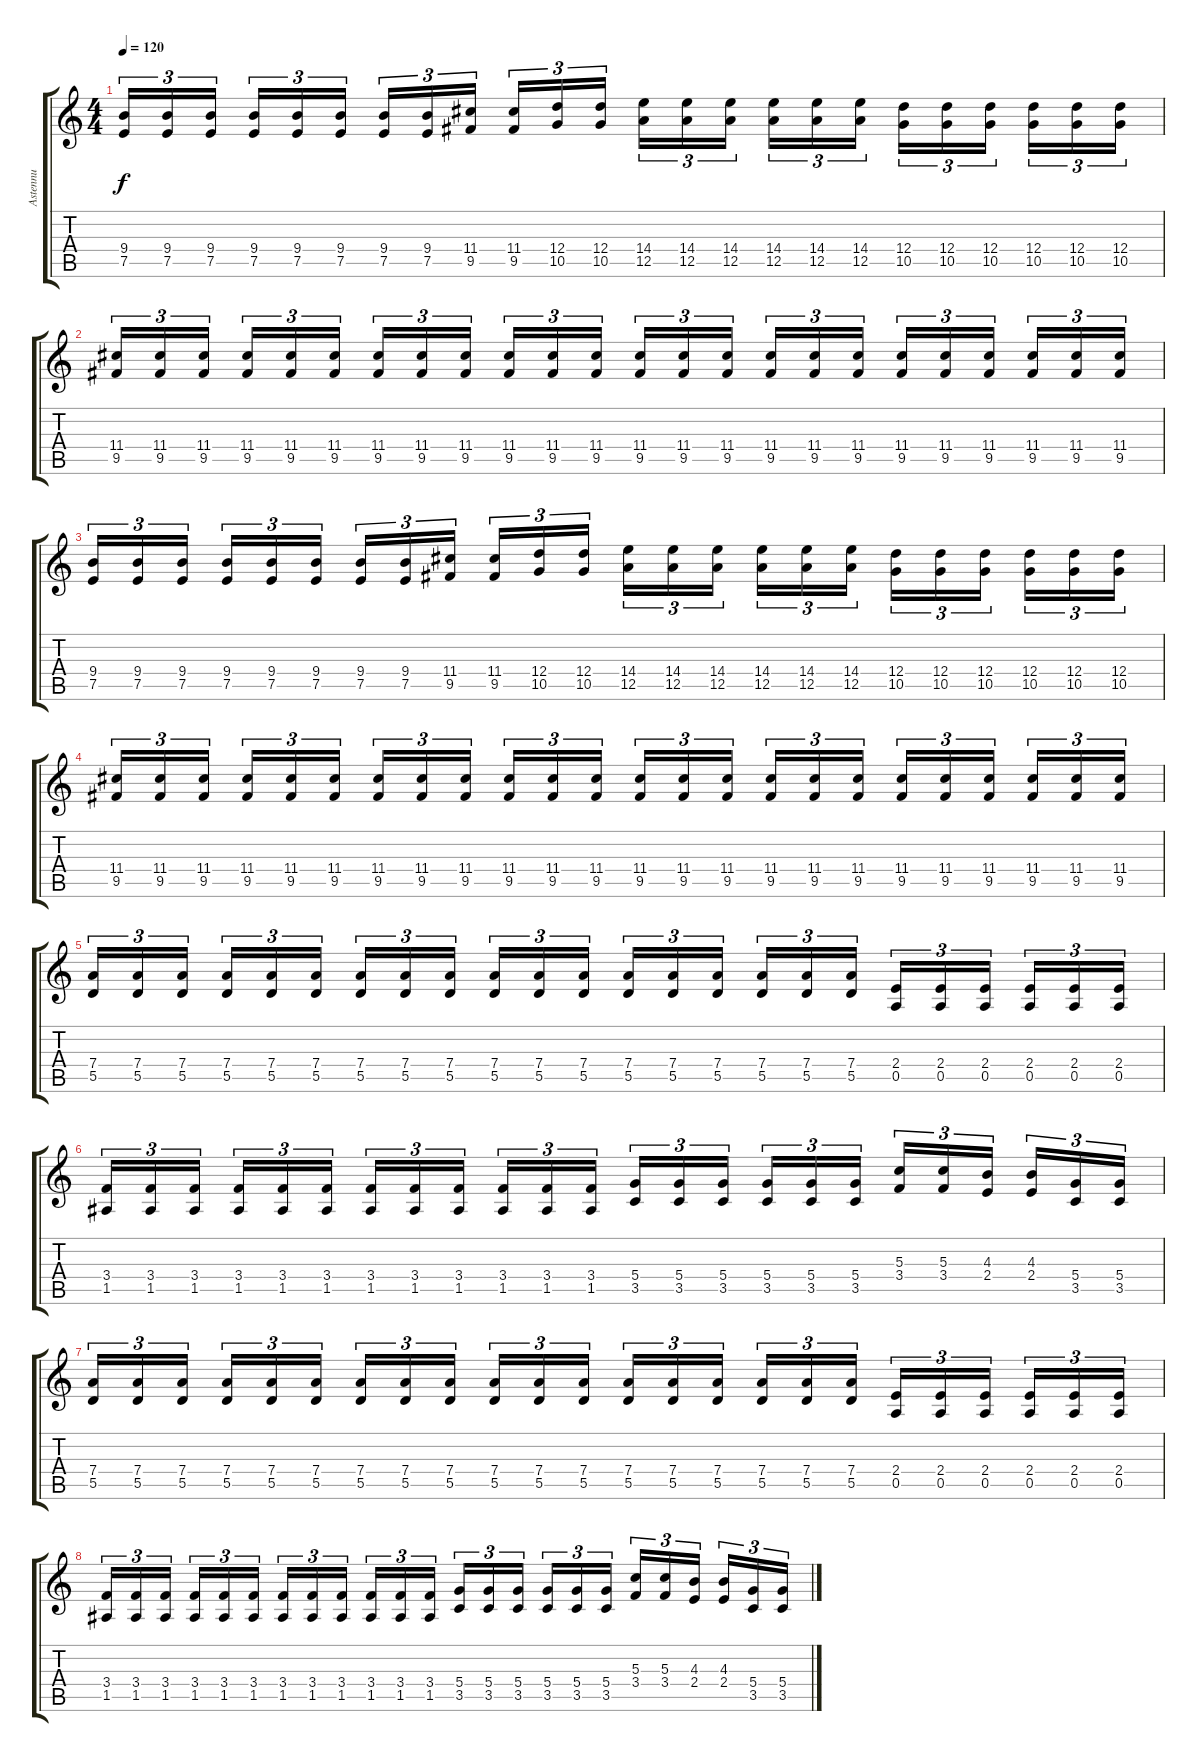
\track ("Astennu" "Astennu") {instrument distortionguitar}
\staff {score tabs}
\tuning (E4 B3 G3 D3 A2 E2) {hide}
\ts (4 4)
\tempo 120
\clef g2
\ks c
(9.4 7.5).16{tu (3 2) dy f} (9.4 7.5).16{tu (3 2)} (9.4 7.5).16{tu (3 2)} (9.4 7.5).16{tu (3 2)} (9.4 7.5).16{tu (3 2)} (9.4 7.5).16{tu (3 2)} (9.4 7.5).16{tu (3 2)} (9.4 7.5).16{tu (3 2)} (11.4 9.5).16{tu (3 2)} (11.4 9.5).16{tu (3 2)} (12.4 10.5).16{tu (3 2)} (12.4 10.5).16{tu (3 2)} (14.4 12.5).16{tu (3 2)} (14.4 12.5).16{tu (3 2)} (14.4 12.5).16{tu (3 2)} (14.4 12.5).16{tu (3 2)} (14.4 12.5).16{tu (3 2)} (14.4 12.5).16{tu (3 2)} (12.4 10.5).16{tu (3 2)} (12.4 10.5).16{tu (3 2)} (12.4 10.5).16{tu (3 2)} (12.4 10.5).16{tu (3 2)} (12.4 10.5).16{tu (3 2)} (12.4 10.5).16{tu (3 2)} |
(11.4 9.5).16{tu (3 2)} (11.4 9.5).16{tu (3 2)} (11.4 9.5).16{tu (3 2)} (11.4 9.5).16{tu (3 2)} (11.4 9.5).16{tu (3 2)} (11.4 9.5).16{tu (3 2)} (11.4 9.5).16{tu (3 2)} (11.4 9.5).16{tu (3 2)} (11.4 9.5).16{tu (3 2)} (11.4 9.5).16{tu (3 2)} (11.4 9.5).16{tu (3 2)} (11.4 9.5).16{tu (3 2)} (11.4 9.5).16{tu (3 2)} (11.4 9.5).16{tu (3 2)} (11.4 9.5).16{tu (3 2)} (11.4 9.5).16{tu (3 2)} (11.4 9.5).16{tu (3 2)} (11.4 9.5).16{tu (3 2)} (11.4 9.5).16{tu (3 2)} (11.4 9.5).16{tu (3 2)} (11.4 9.5).16{tu (3 2)} (11.4 9.5).16{tu (3 2)} (11.4 9.5).16{tu (3 2)} (11.4 9.5).16{tu (3 2)} |
(9.4 7.5).16{tu (3 2)} (9.4 7.5).16{tu (3 2)} (9.4 7.5).16{tu (3 2)} (9.4 7.5).16{tu (3 2)} (9.4 7.5).16{tu (3 2)} (9.4 7.5).16{tu (3 2)} (9.4 7.5).16{tu (3 2)} (9.4 7.5).16{tu (3 2)} (11.4 9.5).16{tu (3 2)} (11.4 9.5).16{tu (3 2)} (12.4 10.5).16{tu (3 2)} (12.4 10.5).16{tu (3 2)} (14.4 12.5).16{tu (3 2)} (14.4 12.5).16{tu (3 2)} (14.4 12.5).16{tu (3 2)} (14.4 12.5).16{tu (3 2)} (14.4 12.5).16{tu (3 2)} (14.4 12.5).16{tu (3 2)} (12.4 10.5).16{tu (3 2)} (12.4 10.5).16{tu (3 2)} (12.4 10.5).16{tu (3 2)} (12.4 10.5).16{tu (3 2)} (12.4 10.5).16{tu (3 2)} (12.4 10.5).16{tu (3 2)} |
(11.4 9.5).16{tu (3 2)} (11.4 9.5).16{tu (3 2)} (11.4 9.5).16{tu (3 2)} (11.4 9.5).16{tu (3 2)} (11.4 9.5).16{tu (3 2)} (11.4 9.5).16{tu (3 2)} (11.4 9.5).16{tu (3 2)} (11.4 9.5).16{tu (3 2)} (11.4 9.5).16{tu (3 2)} (11.4 9.5).16{tu (3 2)} (11.4 9.5).16{tu (3 2)} (11.4 9.5).16{tu (3 2)} (11.4 9.5).16{tu (3 2)} (11.4 9.5).16{tu (3 2)} (11.4 9.5).16{tu (3 2)} (11.4 9.5).16{tu (3 2)} (11.4 9.5).16{tu (3 2)} (11.4 9.5).16{tu (3 2)} (11.4 9.5).16{tu (3 2)} (11.4 9.5).16{tu (3 2)} (11.4 9.5).16{tu (3 2)} (11.4 9.5).16{tu (3 2)} (11.4 9.5).16{tu (3 2)} (11.4 9.5).16{tu (3 2)} |
(7.4 5.5).16{tu (3 2)} (7.4 5.5).16{tu (3 2)} (7.4 5.5).16{tu (3 2)} (7.4 5.5).16{tu (3 2)} (7.4 5.5).16{tu (3 2)} (7.4 5.5).16{tu (3 2)} (7.4 5.5).16{tu (3 2)} (7.4 5.5).16{tu (3 2)} (7.4 5.5).16{tu (3 2)} (7.4 5.5).16{tu (3 2)} (7.4 5.5).16{tu (3 2)} (7.4 5.5).16{tu (3 2)} (7.4 5.5).16{tu (3 2)} (7.4 5.5).16{tu (3 2)} (7.4 5.5).16{tu (3 2)} (7.4 5.5).16{tu (3 2)} (7.4 5.5).16{tu (3 2)} (7.4 5.5).16{tu (3 2)} (2.4 0.5).16{tu (3 2)} (2.4 0.5).16{tu (3 2)} (2.4 0.5).16{tu (3 2)} (2.4 0.5).16{tu (3 2)} (2.4 0.5).16{tu (3 2)} (2.4 0.5).16{tu (3 2)} |
(3.4 1.5).16{tu (3 2)} (3.4 1.5).16{tu (3 2)} (3.4 1.5).16{tu (3 2)} (3.4 1.5).16{tu (3 2)} (3.4 1.5).16{tu (3 2)} (3.4 1.5).16{tu (3 2)} (3.4 1.5).16{tu (3 2)} (3.4 1.5).16{tu (3 2)} (3.4 1.5).16{tu (3 2)} (3.4 1.5).16{tu (3 2)} (3.4 1.5).16{tu (3 2)} (3.4 1.5).16{tu (3 2)} (5.4 3.5).16{tu (3 2)} (5.4 3.5).16{tu (3 2)} (5.4 3.5).16{tu (3 2)} (5.4 3.5).16{tu (3 2)} (5.4 3.5).16{tu (3 2)} (5.4 3.5).16{tu (3 2)} (5.3 3.4).16{tu (3 2)} (5.3 3.4).16{tu (3 2)} (4.3 2.4).16{tu (3 2)} (4.3 2.4).16{tu (3 2)} (5.4 3.5).16{tu (3 2)} (5.4 3.5).16{tu (3 2)} |
(7.4 5.5).16{tu (3 2)} (7.4 5.5).16{tu (3 2)} (7.4 5.5).16{tu (3 2)} (7.4 5.5).16{tu (3 2)} (7.4 5.5).16{tu (3 2)} (7.4 5.5).16{tu (3 2)} (7.4 5.5).16{tu (3 2)} (7.4 5.5).16{tu (3 2)} (7.4 5.5).16{tu (3 2)} (7.4 5.5).16{tu (3 2)} (7.4 5.5).16{tu (3 2)} (7.4 5.5).16{tu (3 2)} (7.4 5.5).16{tu (3 2)} (7.4 5.5).16{tu (3 2)} (7.4 5.5).16{tu (3 2)} (7.4 5.5).16{tu (3 2)} (7.4 5.5).16{tu (3 2)} (7.4 5.5).16{tu (3 2)} (2.4 0.5).16{tu (3 2)} (2.4 0.5).16{tu (3 2)} (2.4 0.5).16{tu (3 2)} (2.4 0.5).16{tu (3 2)} (2.4 0.5).16{tu (3 2)} (2.4 0.5).16{tu (3 2)} |
(3.4 1.5).16{tu (3 2)} (3.4 1.5).16{tu (3 2)} (3.4 1.5).16{tu (3 2)} (3.4 1.5).16{tu (3 2)} (3.4 1.5).16{tu (3 2)} (3.4 1.5).16{tu (3 2)} (3.4 1.5).16{tu (3 2)} (3.4 1.5).16{tu (3 2)} (3.4 1.5).16{tu (3 2)} (3.4 1.5).16{tu (3 2)} (3.4 1.5).16{tu (3 2)} (3.4 1.5).16{tu (3 2)} (5.4 3.5).16{tu (3 2)} (5.4 3.5).16{tu (3 2)} (5.4 3.5).16{tu (3 2)} (5.4 3.5).16{tu (3 2)} (5.4 3.5).16{tu (3 2)} (5.4 3.5).16{tu (3 2)} (5.3 3.4).16{tu (3 2)} (5.3 3.4).16{tu (3 2)} (4.3 2.4).16{tu (3 2)} (4.3 2.4).16{tu (3 2)} (5.4 3.5).16{tu (3 2)} (5.4 3.5).16{tu (3 2)}
